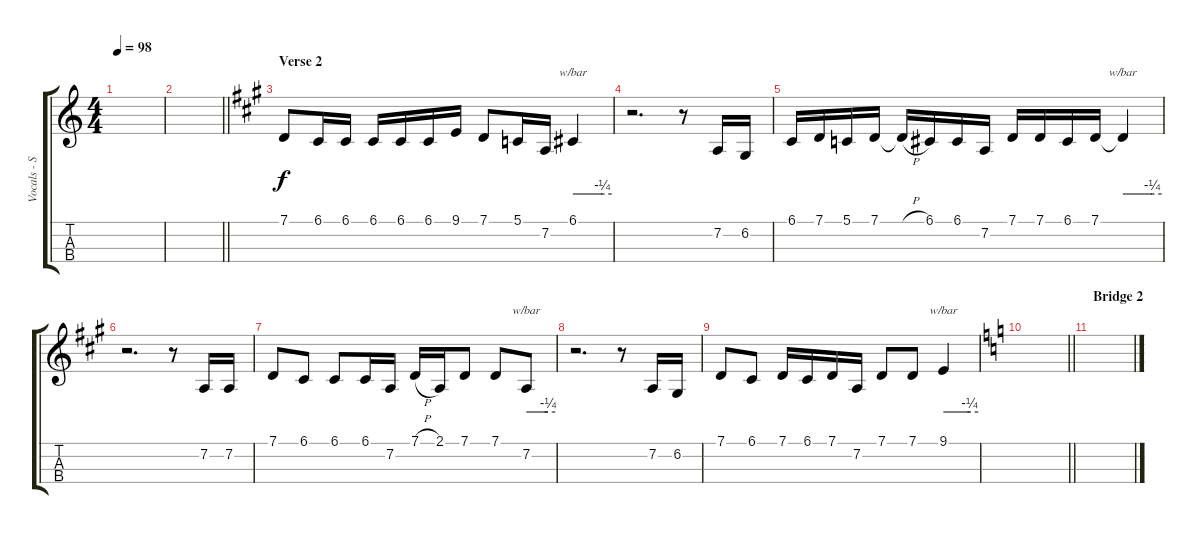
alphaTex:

\track ("Vocals - Steven Tyler" "Vocals - S") {instrument synthvoice}
\staff {score tabs}
\tuning (G3 D3 A2 E2) {hide}
\ts (4 4)
\tempo 98
\clef g2
\ks c
|
\barLineRight lightlight
|
\section ("" "Verse 2")
\ks a
7.1.8 6.1.16 6.1.16 6.1.16 6.1.16 6.1.16 9.1.16 7.1.8 5.1.16 7.2.16 6.1.4{tbe (custom default 0 0 45 -1 60 -1)} |
r.2{d} r.8 7.2.16 6.2.16 |
6.1.16 7.1.16 5.1.16 7.1.16 7.1{h t}.16 6.1.16 6.1.16 7.2.16 7.1.16 7.1.16 6.1.16 7.1.16 7.1{t}.4{tbe (custom default 0 0 45 -1 60 -1)} |
r.2{d} r.8 7.2.16 7.2.16 |
7.1.8 6.1.8 6.1.8 6.1.16 7.2.16 7.1{h}.16 2.1.16 7.1.8 7.1.8 7.2.8{tbe (custom default 0 0 45 -1 60 -1)} |
r.2{d} r.8 7.2.16 6.2.16 |
7.1.8 6.1.8 7.1.16 6.1.16 7.1.16 7.2.16 7.1.8 7.1.8 9.1.4{tbe (custom default 0 0 45 -1 60 -1)} |
\barLineRight lightlight
\ks c
|
\section ("" "Bridge 2")
